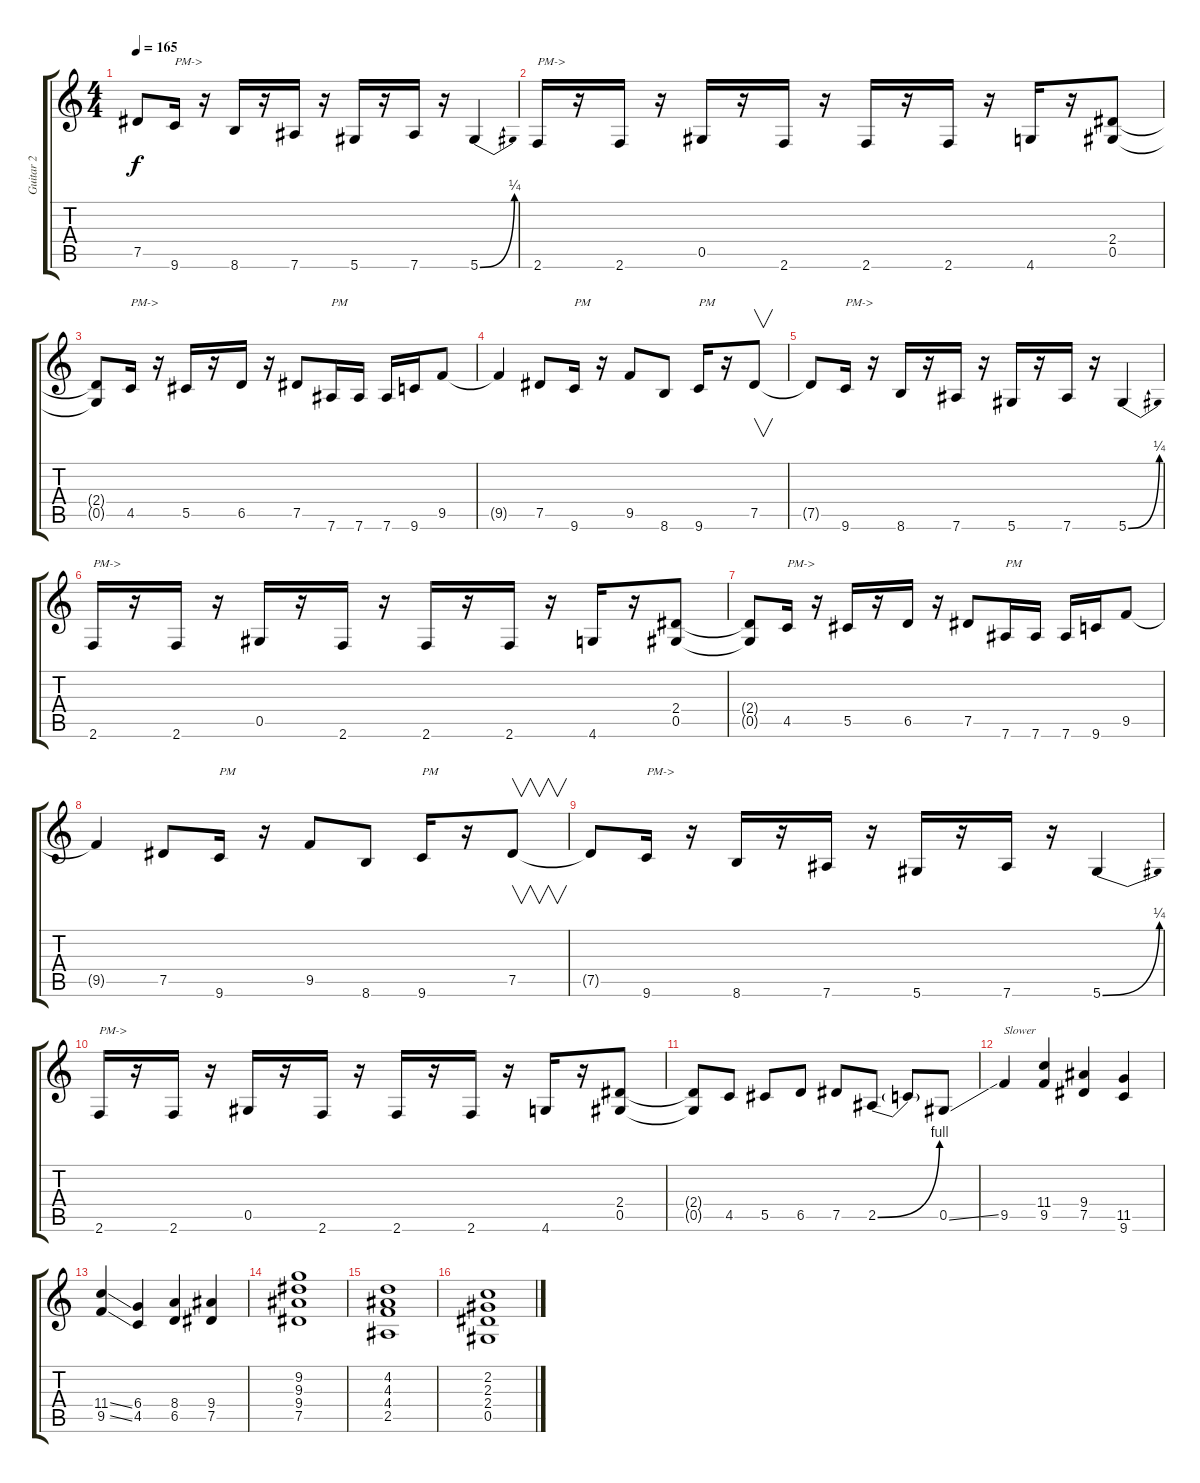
\track ("Guitar 2" "Guitar 2") {instrument distortionguitar}
\staff {score tabs}
\tuning (Eb4 Bb3 Gb3 Db3 Ab2 Eb2) {hide}
\ts (4 4)
\tempo 165
\clef g2
\ks c
7.5{t}.8{dy f} 9.6.16{txt "PM->"} r.16 8.6.16 r.16 7.6.16 r.16 5.6.16 r.16 7.6.16 r.16 5.6{be (bend 0 0 60 1)}.4 |
2.6.16{txt "PM->"} r.16 2.6.16 r.16 0.5.16 r.16 2.6.16 r.16 2.6.16 r.16 2.6.16 r.16 4.6.16 r.16 (2.4 0.5).8 |
(2.4{t} 0.5{t}).8 4.5.16{txt "PM->"} r.16 5.5.16 r.16 6.5.16 r.16 7.5.8 7.6.16{txt "PM"} 7.6.16 7.6.16 9.6.16 9.5.8 |
9.5{t}.4 7.5.8 9.6.16{txt "PM"} r.16 9.5.8 8.6.8 9.6.16{txt "PM"} r.16 7.5.8{v} |
7.5{t}.8 9.6.16{txt "PM->"} r.16 8.6.16 r.16 7.6.16 r.16 5.6.16 r.16 7.6.16 r.16 5.6{be (bend 0 0 60 1)}.4 |
2.6.16{txt "PM->"} r.16 2.6.16 r.16 0.5.16 r.16 2.6.16 r.16 2.6.16 r.16 2.6.16 r.16 4.6.16 r.16 (2.4 0.5).8 |
(2.4{t} 0.5{t}).8 4.5.16{txt "PM->"} r.16 5.5.16 r.16 6.5.16 r.16 7.5.8 7.6.16{txt "PM"} 7.6.16 7.6.16 9.6.16 9.5.8 |
9.5{t}.4 7.5.8 9.6.16{txt "PM"} r.16 9.5.8 8.6.8 9.6.16{txt "PM"} r.16 7.5.8{v} |
7.5{t}.8 9.6.16{txt "PM->"} r.16 8.6.16 r.16 7.6.16 r.16 5.6.16 r.16 7.6.16 r.16 5.6{be (bend 0 0 60 1)}.4 |
2.6.16{txt "PM->"} r.16 2.6.16 r.16 0.5.16 r.16 2.6.16 r.16 2.6.16 r.16 2.6.16 r.16 4.6.16 r.16 (2.4 0.5).8 |
(2.4{t} 0.5{t}).8 4.5.8 5.5.8 6.5.8 7.5.8 2.5{be (bend 0 0 60 4)}.8 2.5{t}.8 0.5{ss}.8 |
9.5.4{txt "Slower"} (11.4 9.5).4 (9.4 7.5).4 (11.5 9.6).4 |
(11.4{ss} 9.5{ss}).4 (6.4 4.5).4 (8.4 6.5).4 (9.4 7.5).4 |
(9.2 9.3 9.4 7.5).1 |
(4.2 4.3 4.4 2.5).1 |
(2.2 2.3 2.4 0.5).1
